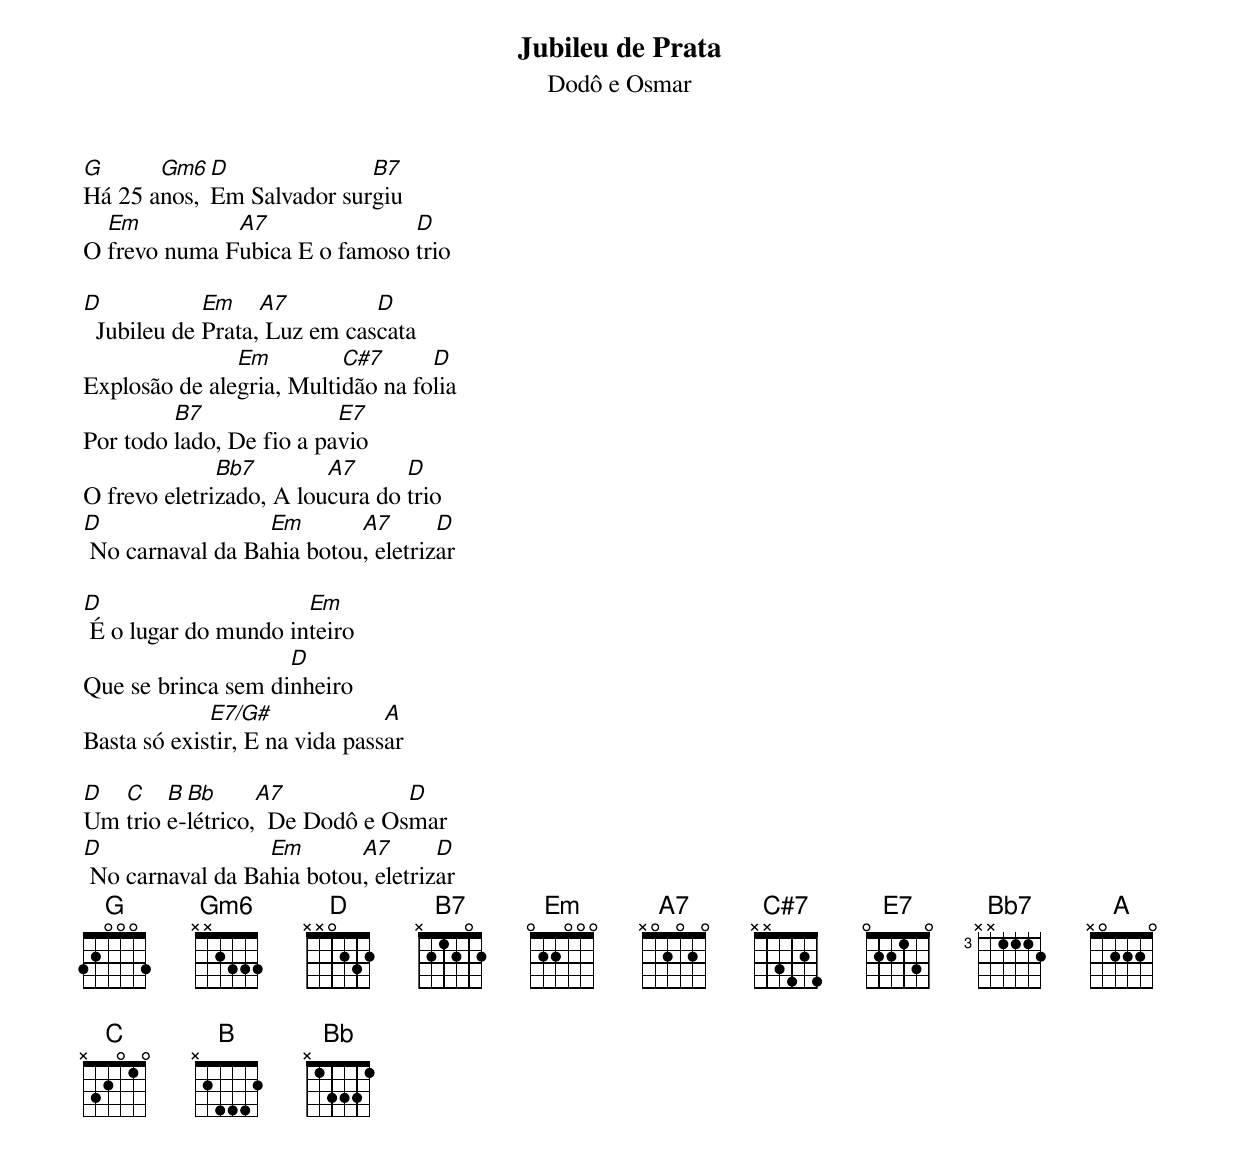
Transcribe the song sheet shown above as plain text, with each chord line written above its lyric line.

Jubileu de Prata
Dodô e Osmar

G      Gm6  D              B7
Há 25 anos, Em Salvador surgiu
  Em          A7               D
O frevo numa Fubica E o famoso trio

D            Em    A7         D
  Jubileu de Prata, Luz em cascata
               Em         C#7      D
Explosão de alegria, Multidão na folia
         B7               E7
Por todo lado, De fio a pavio
              Bb7        A7      D
O frevo eletrizado, A loucura do trio
D                 Em       A7       D
 No carnaval da Bahia botou, eletrizar

D                     Em
 É o lugar do mundo inteiro
                    D
Que se brinca sem dinheiro
             E7/G#              A
Basta só existir, E na vida passar

D  C    B Bb      A7            D
Um trio e-létrico,  De Dodô e Osmar
D                 Em       A7       D
 No carnaval da Bahia botou, eletrizar
